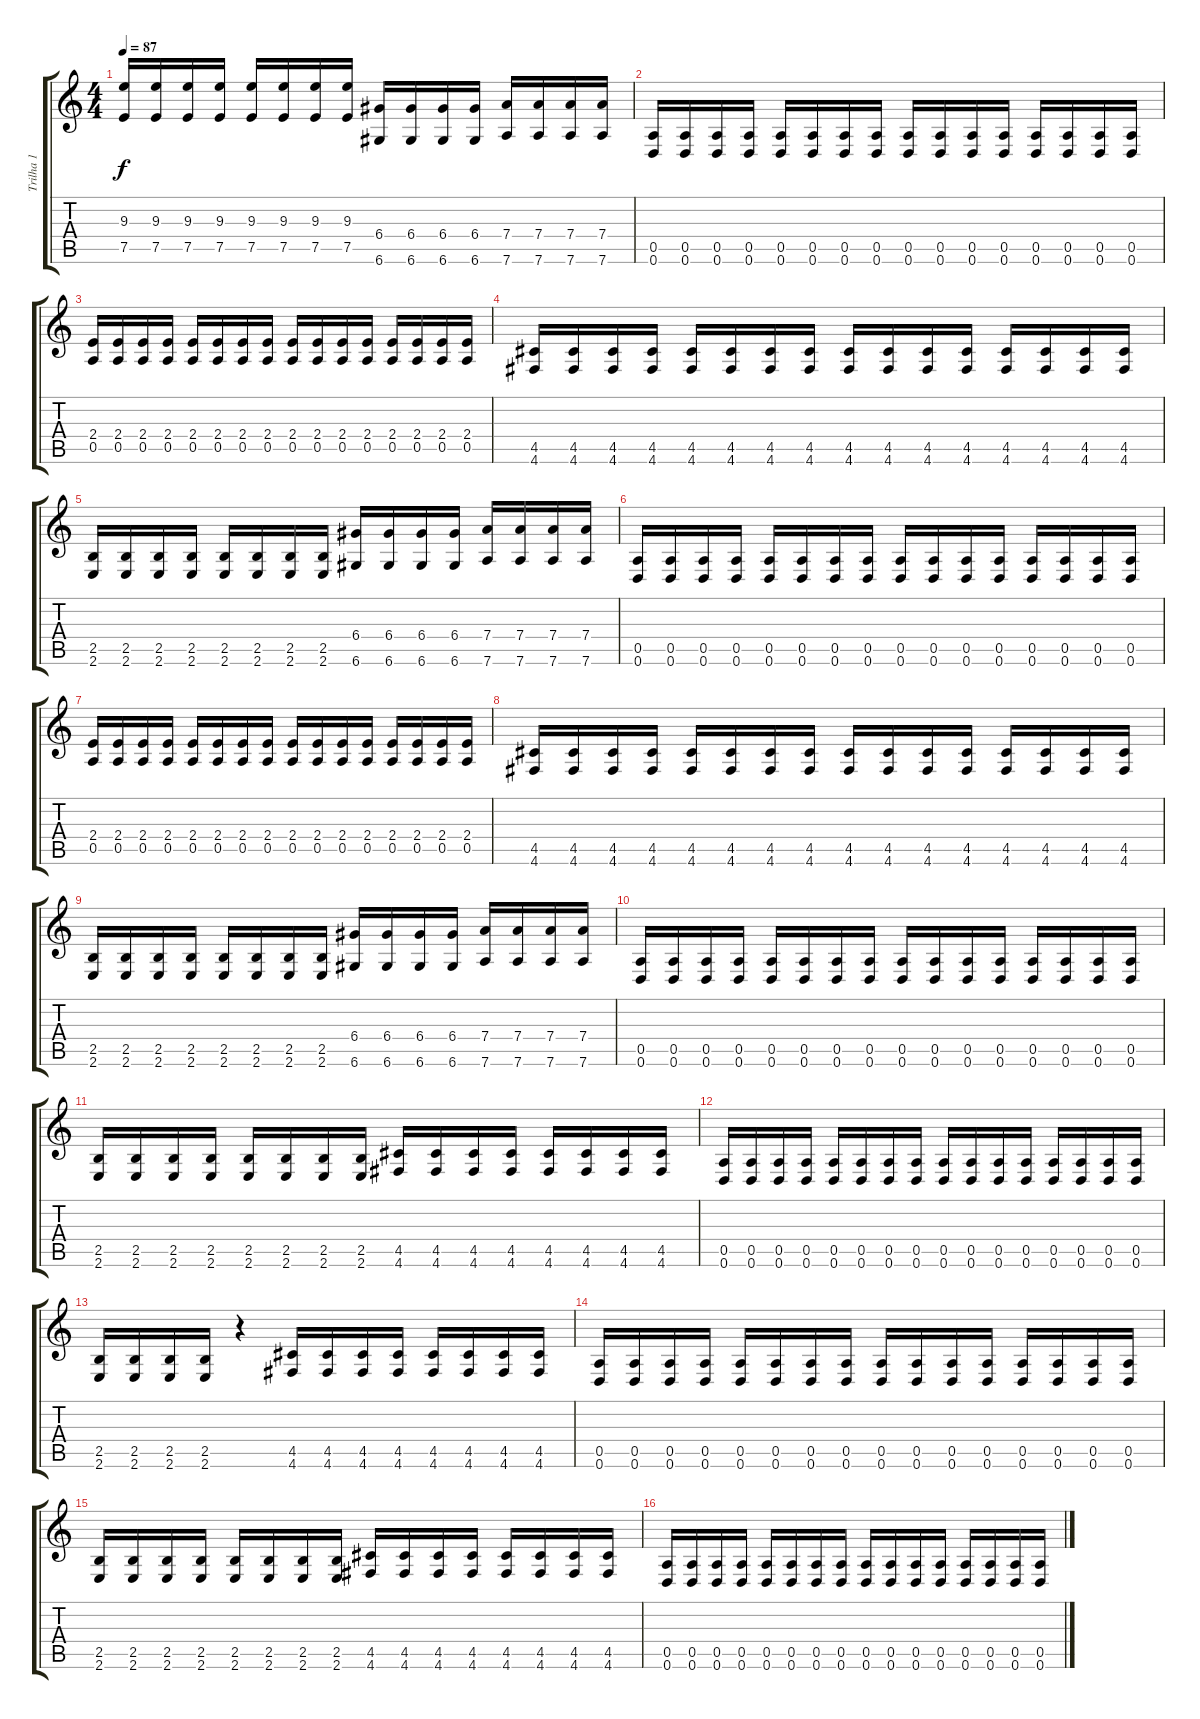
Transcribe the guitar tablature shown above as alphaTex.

\track ("Trilha 1" "Trilha 1") {instrument distortionguitar}
\staff {score tabs}
\tuning (E4 B3 G3 D3 A2 D2) {hide}
\ts (4 4)
\tempo 87
\clef g2
\ks c
(9.3 7.5).16{dy f} (9.3 7.5).16 (9.3 7.5).16 (9.3 7.5).16 (9.3 7.5).16 (9.3 7.5).16 (9.3 7.5).16 (9.3 7.5).16 (6.4 6.6).16 (6.4 6.6).16 (6.4 6.6).16 (6.4 6.6).16 (7.4 7.6).16 (7.4 7.6).16 (7.4 7.6).16 (7.4 7.6).16 |
(0.5 0.6).16 (0.5 0.6).16 (0.5 0.6).16 (0.5 0.6).16 (0.5 0.6).16 (0.5 0.6).16 (0.5 0.6).16 (0.5 0.6).16 (0.5 0.6).16 (0.5 0.6).16 (0.5 0.6).16 (0.5 0.6).16 (0.5 0.6).16 (0.5 0.6).16 (0.5 0.6).16 (0.5 0.6).16 |
(2.4 0.5).16 (2.4 0.5).16 (2.4 0.5).16 (2.4 0.5).16 (2.4 0.5).16 (2.4 0.5).16 (2.4 0.5).16 (2.4 0.5).16 (2.4 0.5).16 (2.4 0.5).16 (2.4 0.5).16 (2.4 0.5).16 (2.4 0.5).16 (2.4 0.5).16 (2.4 0.5).16 (2.4 0.5).16 |
(4.5 4.6).16 (4.5 4.6).16 (4.5 4.6).16 (4.5 4.6).16 (4.5 4.6).16 (4.5 4.6).16 (4.5 4.6).16 (4.5 4.6).16 (4.5 4.6).16 (4.5 4.6).16 (4.5 4.6).16 (4.5 4.6).16 (4.5 4.6).16 (4.5 4.6).16 (4.5 4.6).16 (4.5 4.6).16 |
(2.5 2.6).16 (2.5 2.6).16 (2.5 2.6).16 (2.5 2.6).16 (2.5 2.6).16 (2.5 2.6).16 (2.5 2.6).16 (2.5 2.6).16 (6.4 6.6).16 (6.4 6.6).16 (6.4 6.6).16 (6.4 6.6).16 (7.4 7.6).16 (7.4 7.6).16 (7.4 7.6).16 (7.4 7.6).16 |
(0.5 0.6).16 (0.5 0.6).16 (0.5 0.6).16 (0.5 0.6).16 (0.5 0.6).16 (0.5 0.6).16 (0.5 0.6).16 (0.5 0.6).16 (0.5 0.6).16 (0.5 0.6).16 (0.5 0.6).16 (0.5 0.6).16 (0.5 0.6).16 (0.5 0.6).16 (0.5 0.6).16 (0.5 0.6).16 |
(2.4 0.5).16 (2.4 0.5).16 (2.4 0.5).16 (2.4 0.5).16 (2.4 0.5).16 (2.4 0.5).16 (2.4 0.5).16 (2.4 0.5).16 (2.4 0.5).16 (2.4 0.5).16 (2.4 0.5).16 (2.4 0.5).16 (2.4 0.5).16 (2.4 0.5).16 (2.4 0.5).16 (2.4 0.5).16 |
(4.5 4.6).16 (4.5 4.6).16 (4.5 4.6).16 (4.5 4.6).16 (4.5 4.6).16 (4.5 4.6).16 (4.5 4.6).16 (4.5 4.6).16 (4.5 4.6).16 (4.5 4.6).16 (4.5 4.6).16 (4.5 4.6).16 (4.5 4.6).16 (4.5 4.6).16 (4.5 4.6).16 (4.5 4.6).16 |
(2.5 2.6).16 (2.5 2.6).16 (2.5 2.6).16 (2.5 2.6).16 (2.5 2.6).16 (2.5 2.6).16 (2.5 2.6).16 (2.5 2.6).16 (6.4 6.6).16 (6.4 6.6).16 (6.4 6.6).16 (6.4 6.6).16 (7.4 7.6).16 (7.4 7.6).16 (7.4 7.6).16 (7.4 7.6).16 |
(0.5 0.6).16 (0.5 0.6).16 (0.5 0.6).16 (0.5 0.6).16 (0.5 0.6).16 (0.5 0.6).16 (0.5 0.6).16 (0.5 0.6).16 (0.5 0.6).16 (0.5 0.6).16 (0.5 0.6).16 (0.5 0.6).16 (0.5 0.6).16 (0.5 0.6).16 (0.5 0.6).16 (0.5 0.6).16 |
(2.5 2.6).16 (2.5 2.6).16 (2.5 2.6).16 (2.5 2.6).16 (2.5 2.6).16 (2.5 2.6).16 (2.5 2.6).16 (2.5 2.6).16 (4.5 4.6).16 (4.5 4.6).16 (4.5 4.6).16 (4.5 4.6).16 (4.5 4.6).16 (4.5 4.6).16 (4.5 4.6).16 (4.5 4.6).16 |
(0.5 0.6).16 (0.5 0.6).16 (0.5 0.6).16 (0.5 0.6).16 (0.5 0.6).16 (0.5 0.6).16 (0.5 0.6).16 (0.5 0.6).16 (0.5 0.6).16 (0.5 0.6).16 (0.5 0.6).16 (0.5 0.6).16 (0.5 0.6).16 (0.5 0.6).16 (0.5 0.6).16 (0.5 0.6).16 |
(2.5 2.6).16 (2.5 2.6).16 (2.5 2.6).16 (2.5 2.6).16 r.4 (4.5 4.6).16 (4.5 4.6).16 (4.5 4.6).16 (4.5 4.6).16 (4.5 4.6).16 (4.5 4.6).16 (4.5 4.6).16 (4.5 4.6).16 |
(0.5 0.6).16 (0.5 0.6).16 (0.5 0.6).16 (0.5 0.6).16 (0.5 0.6).16 (0.5 0.6).16 (0.5 0.6).16 (0.5 0.6).16 (0.5 0.6).16 (0.5 0.6).16 (0.5 0.6).16 (0.5 0.6).16 (0.5 0.6).16 (0.5 0.6).16 (0.5 0.6).16 (0.5 0.6).16 |
(2.5 2.6).16 (2.5 2.6).16 (2.5 2.6).16 (2.5 2.6).16 (2.5 2.6).16 (2.5 2.6).16 (2.5 2.6).16 (2.5 2.6).16 (4.5 4.6).16 (4.5 4.6).16 (4.5 4.6).16 (4.5 4.6).16 (4.5 4.6).16 (4.5 4.6).16 (4.5 4.6).16 (4.5 4.6).16 |
(0.5 0.6).16 (0.5 0.6).16 (0.5 0.6).16 (0.5 0.6).16 (0.5 0.6).16 (0.5 0.6).16 (0.5 0.6).16 (0.5 0.6).16 (0.5 0.6).16 (0.5 0.6).16 (0.5 0.6).16 (0.5 0.6).16 (0.5 0.6).16 (0.5 0.6).16 (0.5 0.6).16 (0.5 0.6).16
